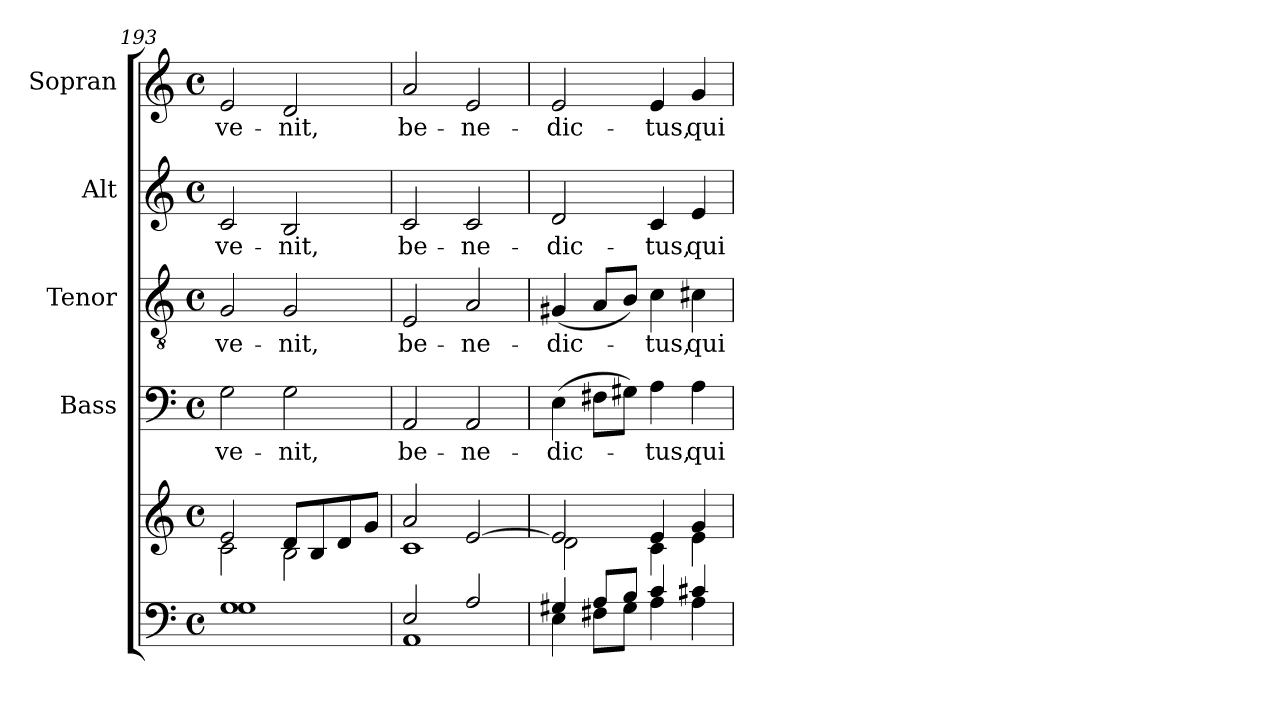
**kern	**kern	**kern	**text	**kern	**text	**kern	**text	**kern	**text
*part5	*part5	*part4	*part4	*part3	*part3	*part2	*part2	*part1	*part1
*staff6	*staff5	*staff4	*staff4	*staff3	*staff3	*staff2	*staff2	*staff1	*staff1
*	*	*I"Bass	*	*I"Tenor	*	*I"Alt	*	*I"Sopran	*
*	*	*I'B.	*	*I'T.	*	*I'A.	*	*I'S.	*
*clefF4	*clefG2	*clefF4	*	*clefGv2	*	*clefG2	*	*clefG2	*
*k[]	*k[]	*k[]	*	*k[]	*	*k[]	*	*k[]	*
*C:	*C:	*C:	*	*C:	*	*C:	*	*C:	*
*M4/4	*M4/4	*M4/4	*	*M4/4	*	*M4/4	*	*M4/4	*
*met(c)	*met(c)	*met(c)	*	*met(c)	*	*met(c)	*	*met(c)	*
=193	=193	=193	=193	=193	=193	=193	=193	=193	=193
*^	*^	*	*	*	*	*	*	*	*
!	!	!	!	!	!LO:LY:b	!	!LO:LY:b	!	!LO:LY:b	!	!LO:LY:b
1G	1G	2e/	2c\	2G\	ve-	2G/	ve-	2c/	ve-	2e/	ve-
!	!	!	!	!	!LO:LY:b	!	!LO:LY:b	!	!LO:LY:b	!	!LO:LY:b
.	.	8d/L	2B\	2G\	-nit,	2G/	-nit,	2B/	-nit,	2d/	-nit,
.	.	8B/	.	.	.	.	.	.	.	.	.
.	.	8d/	.	.	.	.	.	.	.	.	.
.	.	8g/J	.	.	.	.	.	.	.	.	.
=194	=194	=194	=194	=194	=194	=194	=194	=194	=194	=194	=194
!	!	!	!	!	!LO:LY:b	!	!LO:LY:b	!	!LO:LY:b	!	!LO:LY:b
2E/	1AA	2a/	1c	2AA/	be-	2E/	be-	2c/	be-	2a/	be-
!	!	!	!	!	!LO:LY:b	!	!LO:LY:b	!	!LO:LY:b	!	!LO:LY:b
2A/	.	[>2e/	.	2AA/	-ne-	2A/	-ne-	2c/	-ne-	2e/	-ne-
=195	=195	=195	=195	=195	=195	=195	=195	=195	=195	=195	=195
!	!	!	!	!	!LO:LY:b	!	!LO:LY:b	!	!LO:LY:b	!	!LO:LY:b
4G#X/	4E\	2e/]	2d\	(>4E\	-dic-	(<4G#X/	-dic-	2d/	-dic-	2e/	-dic-
8A/L	8F#X\L	.	.	8F#X\L	.	8A/L	.	.	.	.	.
8B/J	8G#\J	.	.	8G#X\J)	.	8B/J)	.	.	.	.	.
!	!	!	!	!	!LO:LY:b	!	!LO:LY:b	!	!LO:LY:b	!	!LO:LY:b
4c/	4A\	4e/	4c\	4A\	-tus,	4c\	-tus,	4c/	-tus,	4e/	-tus,
!	!	!	!	!	!LO:LY:b	!	!LO:LY:b	!	!LO:LY:b	!	!LO:LY:b
4c#X/	4A\	4g/	4e\	4A\	qui	4c#X\	qui	4e/	qui	4g/	qui
*v	*v	*	*	*	*	*	*	*	*	*	*
*	*v	*v	*	*	*	*	*	*	*	*
=	=	=	=	=	=	=	=	=	=
*-	*-	*-	*-	*-	*-	*-	*-	*-	*-
